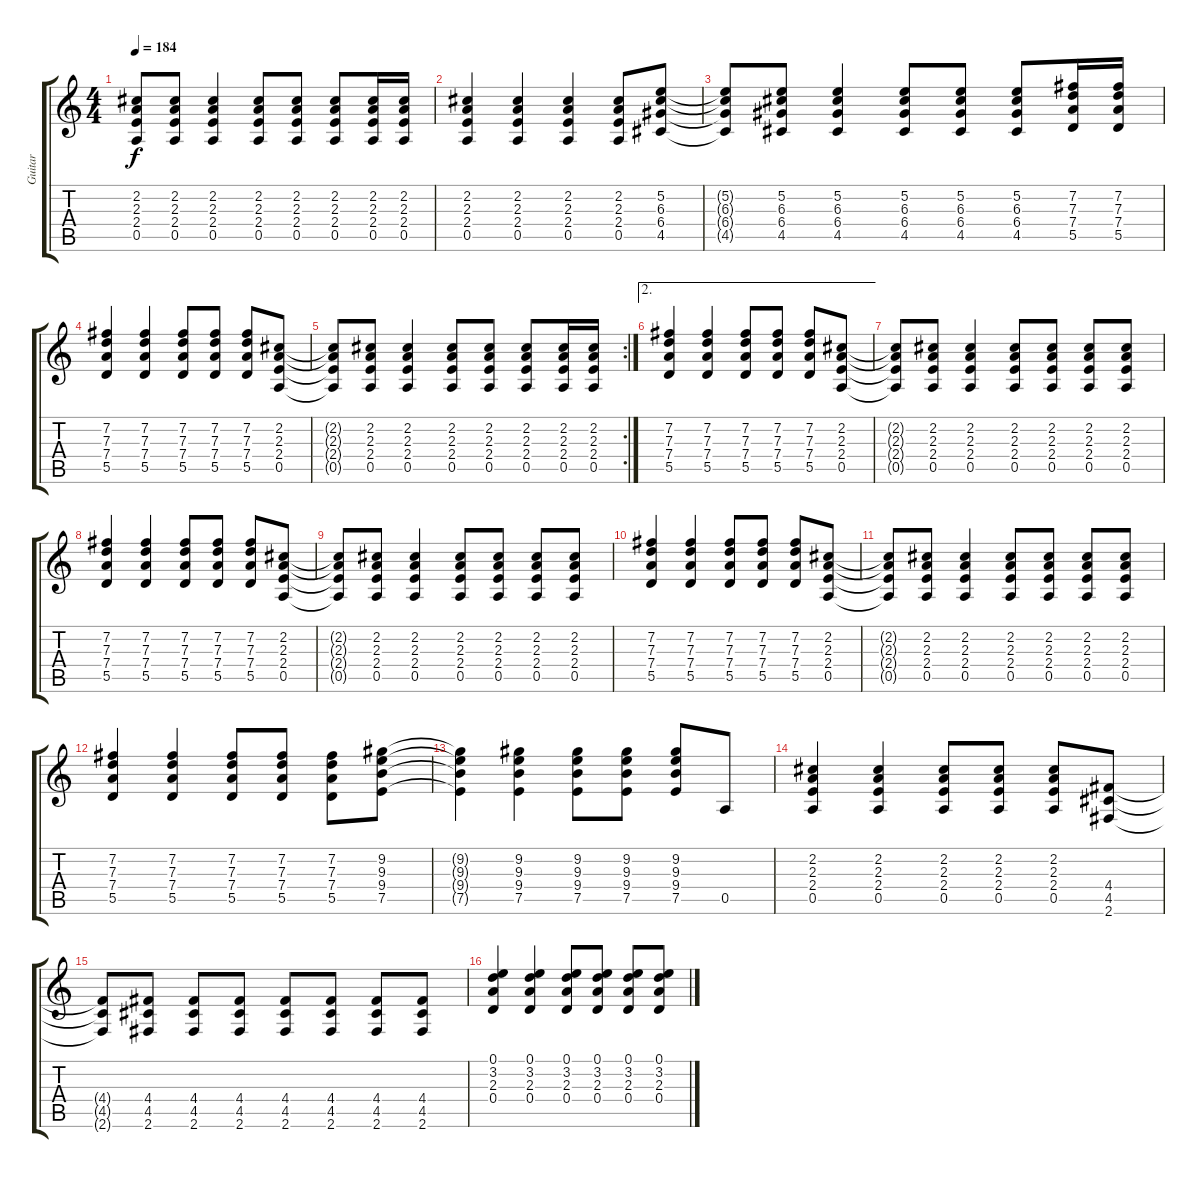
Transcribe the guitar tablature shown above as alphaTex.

\track ("Guitar" "Guitar") {instrument distortionguitar}
\staff {score tabs}
\tuning (E4 B3 G3 D3 A2 E2) {hide}
\ts (4 4)
\tempo 184
\clef g2
\ks c
(2.2{t} 2.3{t} 2.4{t} 0.5{t}).8{dy f} (2.2 2.3 2.4 0.5).8 (2.2 2.3 2.4 0.5).4 (2.2 2.3 2.4 0.5).8 (2.2 2.3 2.4 0.5).8 (2.2 2.3 2.4 0.5).8 (2.2 2.3 2.4 0.5).16 (2.2 2.3 2.4 0.5).16 |
(2.2 2.3 2.4 0.5).4 (2.2 2.3 2.4 0.5).4 (2.2 2.3 2.4 0.5).4 (2.2 2.3 2.4 0.5).8 (5.2 6.3 6.4 4.5).8 |
(5.2{t} 6.3{t} 6.4{t} 4.5{t}).8 (5.2 6.3 6.4 4.5).8 (5.2 6.3 6.4 4.5).4 (5.2 6.3 6.4 4.5).8 (5.2 6.3 6.4 4.5).8 (5.2 6.3 6.4 4.5).8 (7.2 7.3 7.4 5.5).16 (7.2 7.3 7.4 5.5).16 |
(7.2 7.3 7.4 5.5).4 (7.2 7.3 7.4 5.5).4 (7.2 7.3 7.4 5.5).8 (7.2 7.3 7.4 5.5).8 (7.2 7.3 7.4 5.5).8 (2.2 2.3 2.4 0.5).8 |
\rc 2
(2.2{t} 2.3{t} 2.4{t} 0.5{t}).8 (2.2 2.3 2.4 0.5).8 (2.2 2.3 2.4 0.5).4 (2.2 2.3 2.4 0.5).8 (2.2 2.3 2.4 0.5).8 (2.2 2.3 2.4 0.5).8 (2.2 2.3 2.4 0.5).16 (2.2 2.3 2.4 0.5).16 |
\ae 2
(7.2 7.3 7.4 5.5).4 (7.2 7.3 7.4 5.5).4 (7.2 7.3 7.4 5.5).8 (7.2 7.3 7.4 5.5).8 (7.2 7.3 7.4 5.5).8 (2.2 2.3 2.4 0.5).8 |
(2.2{t} 2.3{t} 2.4{t} 0.5{t}).8 (2.2 2.3 2.4 0.5).8 (2.2 2.3 2.4 0.5).4 (2.2 2.3 2.4 0.5).8 (2.2 2.3 2.4 0.5).8 (2.2 2.3 2.4 0.5).8 (2.2 2.3 2.4 0.5).8 |
(7.2 7.3 7.4 5.5).4 (7.2 7.3 7.4 5.5).4 (7.2 7.3 7.4 5.5).8 (7.2 7.3 7.4 5.5).8 (7.2 7.3 7.4 5.5).8 (2.2 2.3 2.4 0.5).8 |
(2.2{t} 2.3{t} 2.4{t} 0.5{t}).8 (2.2 2.3 2.4 0.5).8 (2.2 2.3 2.4 0.5).4 (2.2 2.3 2.4 0.5).8 (2.2 2.3 2.4 0.5).8 (2.2 2.3 2.4 0.5).8 (2.2 2.3 2.4 0.5).8 |
(7.2 7.3 7.4 5.5).4 (7.2 7.3 7.4 5.5).4 (7.2 7.3 7.4 5.5).8 (7.2 7.3 7.4 5.5).8 (7.2 7.3 7.4 5.5).8 (2.2 2.3 2.4 0.5).8 |
(2.2{t} 2.3{t} 2.4{t} 0.5{t}).8 (2.2 2.3 2.4 0.5).8 (2.2 2.3 2.4 0.5).4 (2.2 2.3 2.4 0.5).8 (2.2 2.3 2.4 0.5).8 (2.2 2.3 2.4 0.5).8 (2.2 2.3 2.4 0.5).8 |
(7.2 7.3 7.4 5.5).4 (7.2 7.3 7.4 5.5).4 (7.2 7.3 7.4 5.5).8 (7.2 7.3 7.4 5.5).8 (7.2 7.3 7.4 5.5).8 (9.2 9.3 9.4 7.5).8 |
(9.2{t} 9.3{t} 9.4{t} 7.5{t}).4 (9.2 9.3 9.4 7.5).4 (9.2 9.3 9.4 7.5).8 (9.2 9.3 9.4 7.5).8 (9.2 9.3 9.4 7.5).8 0.5.8 |
(2.2 2.3 2.4 0.5).4 (2.2 2.3 2.4 0.5).4 (2.2 2.3 2.4 0.5).8 (2.2 2.3 2.4 0.5).8 (2.2 2.3 2.4 0.5).8 (4.4 4.5 2.6).8 |
(4.4{t} 4.5{t} 2.6{t}).8 (4.4 4.5 2.6).8 (4.4 4.5 2.6).8 (4.4 4.5 2.6).8 (4.4 4.5 2.6).8 (4.4 4.5 2.6).8 (4.4 4.5 2.6).8 (4.4 4.5 2.6).8 |
(0.1 3.2 2.3 0.4).4 (0.1 3.2 2.3 0.4).4 (0.1 3.2 2.3 0.4).8 (0.1 3.2 2.3 0.4).8 (0.1 3.2 2.3 0.4).8 (0.1 3.2 2.3 0.4).8
